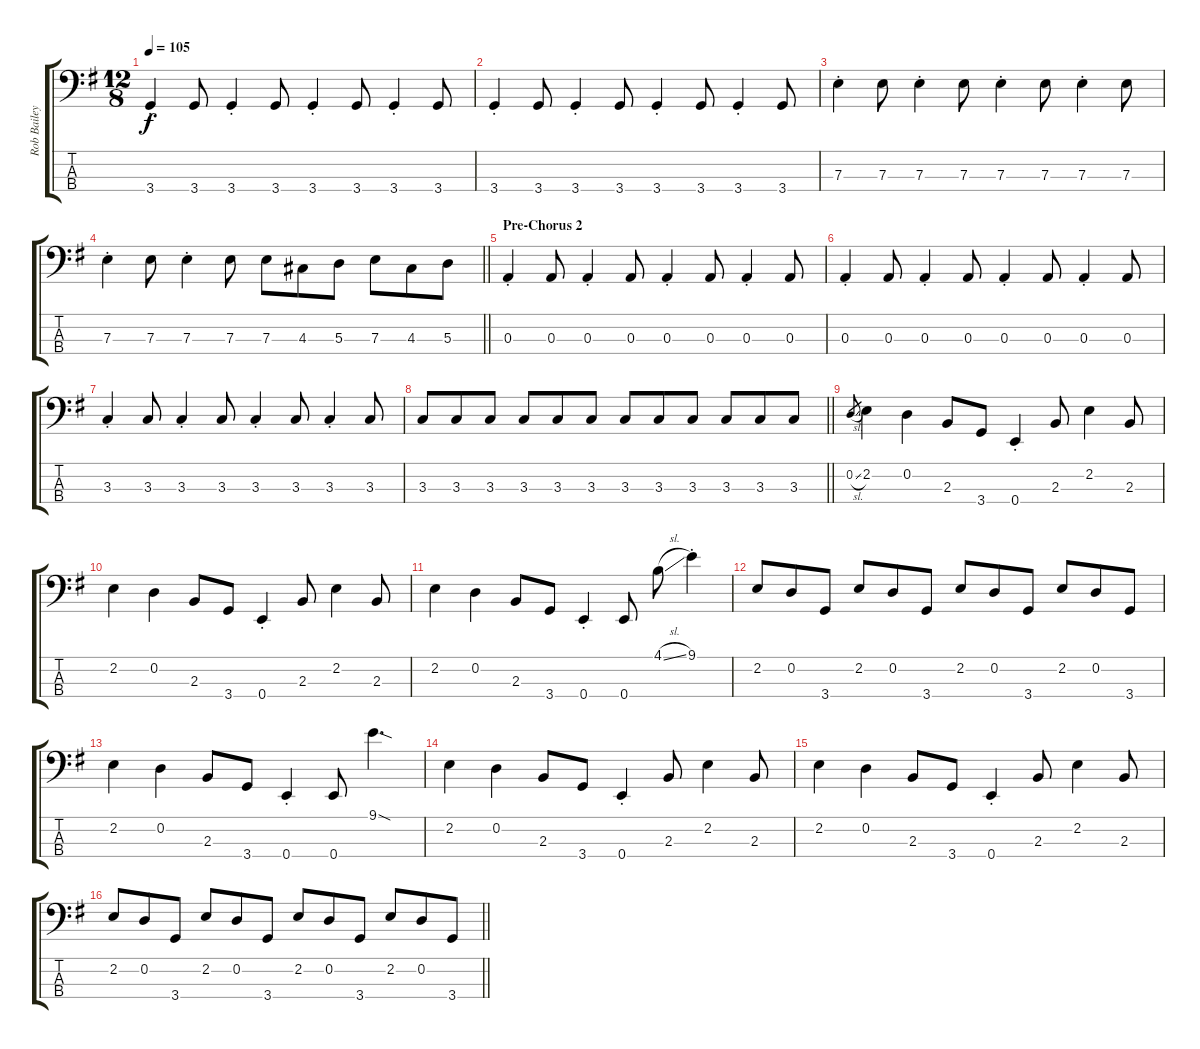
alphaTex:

\track ("Rob Bailey" "Rob Bailey") {instrument electricbassfinger}
\staff {score tabs}
\tuning (G2 D2 A1 E1) {hide}
\ts (12 8)
\tempo 105
\clef f4
\ks g
3.4{st}.4{dy f} 3.4.8 3.4{st}.4 3.4.8 3.4{st}.4 3.4.8 3.4{st}.4 3.4.8 |
3.4{st}.4 3.4.8 3.4{st}.4 3.4.8 3.4{st}.4 3.4.8 3.4{st}.4 3.4.8 |
7.3{st}.4 7.3.8 7.3{st}.4 7.3.8 7.3{st}.4 7.3.8 7.3{st}.4 7.3.8 |
\barLineRight lightlight
7.3{st}.4 7.3.8 7.3{st}.4 7.3.8 7.3.8 4.3.8 5.3.8 7.3.8 4.3.8 5.3.8 |
\section ("" "Pre-Chorus 2")
0.3{st}.4 0.3.8 0.3{st}.4 0.3.8 0.3{st}.4 0.3.8 0.3{st}.4 0.3.8 |
0.3{st}.4 0.3.8 0.3{st}.4 0.3.8 0.3{st}.4 0.3.8 0.3{st}.4 0.3.8 |
3.3{st}.4 3.3.8 3.3{st}.4 3.3.8 3.3{st}.4 3.3.8 3.3{st}.4 3.3.8 |
\barLineRight lightlight
3.3.8 3.3.8 3.3.8 3.3.8 3.3.8 3.3.8 3.3.8 3.3.8 3.3.8 3.3.8 3.3.8 3.3.8 |
0.2{sl}.8{gr} 2.2.4 0.2.4 2.3.8 3.4.8 0.4{st}.4 2.3.8 2.2.4 2.3.8 |
2.2.4 0.2.4 2.3.8 3.4.8 0.4{st}.4 2.3.8 2.2.4 2.3.8 |
2.2.4 0.2.4 2.3.8 3.4.8 0.4{st}.4 0.4.8 4.1{sl}.8 9.1{st}.4 |
2.2.8 0.2.8 3.4.8 2.2.8 0.2.8 3.4.8 2.2.8 0.2.8 3.4.8 2.2.8 0.2.8 3.4.8 |
2.2.4 0.2.4 2.3.8 3.4.8 0.4{st}.4 0.4.8 9.1{sod}.4{d} |
2.2.4 0.2.4 2.3.8 3.4.8 0.4{st}.4 2.3.8 2.2.4 2.3.8 |
2.2.4 0.2.4 2.3.8 3.4.8 0.4{st}.4 2.3.8 2.2.4 2.3.8 |
\barLineRight lightlight
2.2.8 0.2.8 3.4.8 2.2.8 0.2.8 3.4.8 2.2.8 0.2.8 3.4.8 2.2.8 0.2.8 3.4.8
